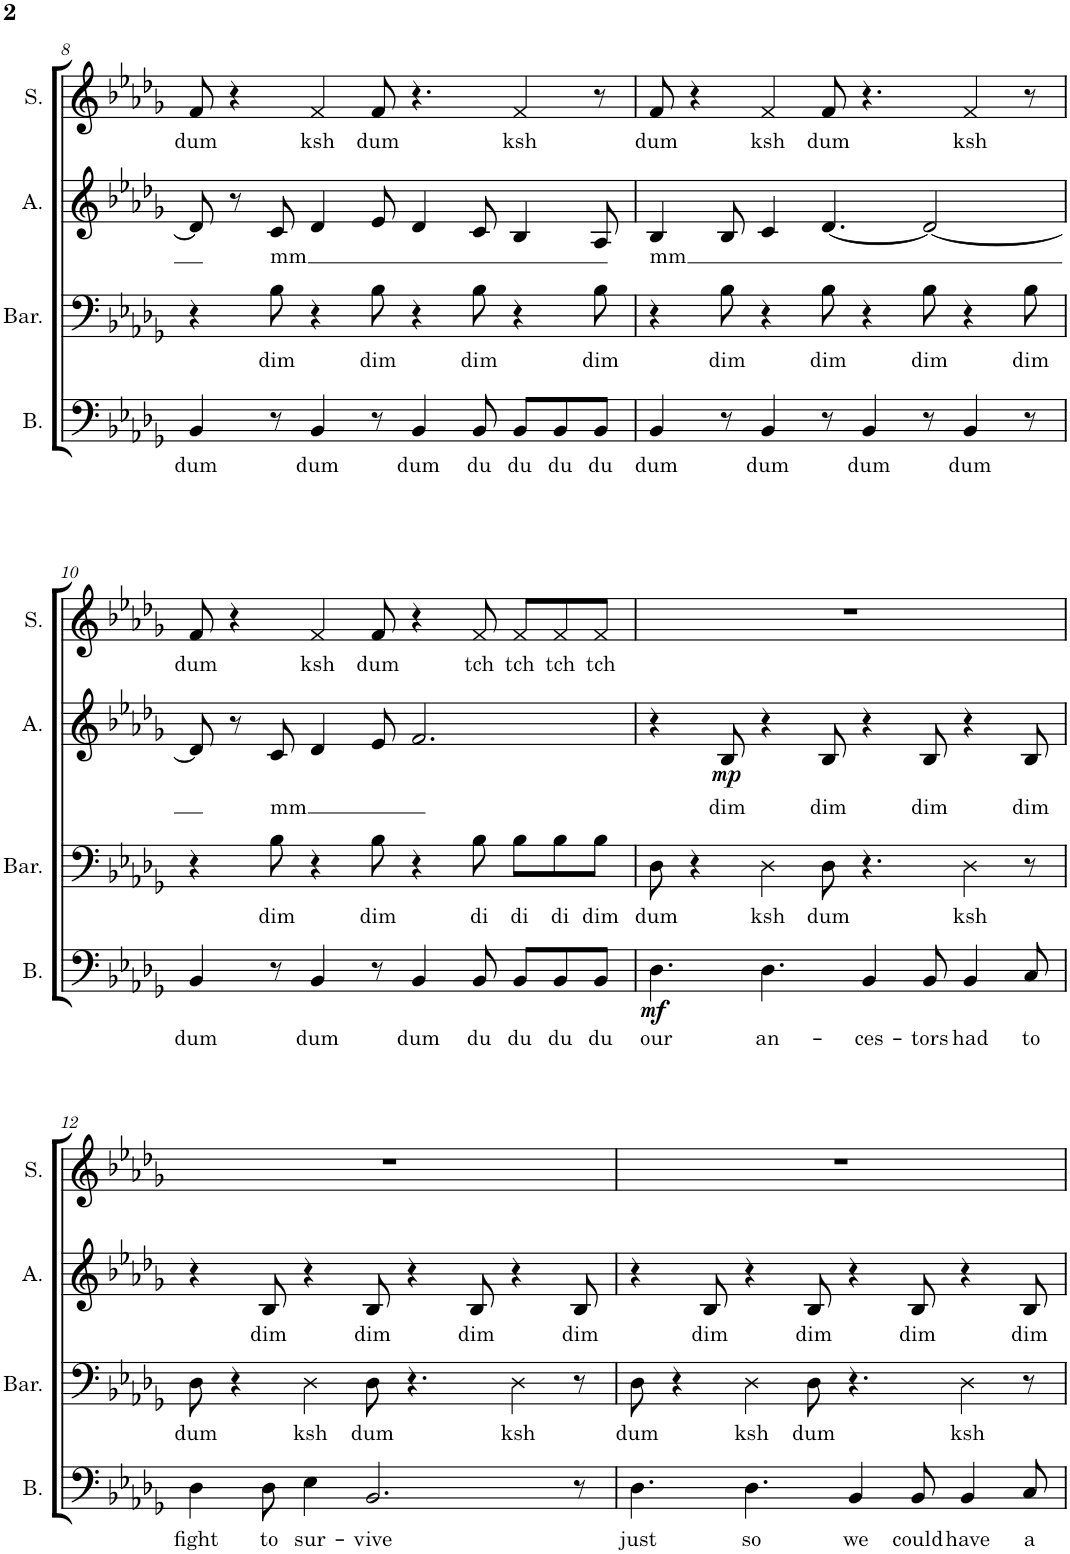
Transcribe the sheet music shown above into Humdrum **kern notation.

**kern	**text	**dynam	**kern	**text	**kern	**text	**dynam	**kern	**text
*part4	*part4	*part4	*part3	*part3	*part2	*part2	*part2	*part1	*part1
*staff4	*staff4	*staff4	*staff3	*staff3	*staff2	*staff2	*staff2	*staff1	*staff1
*I"Bass	*	*	*I"Baritone	*	*I"Alto	*	*	*I"Soprano	*
*I'B.	*	*	*I'Bar.	*	*I'A.	*	*	*I'S.	*
!!LO:PB:g=z
*clefF4	*	*	*clefF4	*	*clefG2	*	*	*clefG2	*
*k[b-e-a-d-g-]	*	*	*k[b-e-a-d-g-]	*	*k[b-e-a-d-g-]	*	*	*k[b-e-a-d-g-]	*
*M12/8	*	*	*M12/8	*	*M12/8	*	*	*M12/8	*
=8	=8	=8	=8	=8	=8	=8	=8	=8	=8
!	!LO:LY:b	!	!	!	!	!	!	!	!LO:LY:b
4BB-/	dum	.	4r	.	8d-/]	.	.	8f/	dum
.	.	.	.	.	8r	.	.	4r	.
!	!	!	!	!LO:LY:b	!	!LO:LY:b	!	!	!
8r	.	.	8B-\	dim	8c/	mm	.	.	.
!	!LO:LY:b	!	!	!	!	!	!	!	!LO:LY:b
4BB-/	dum	.	4r	.	4d-/	.	.	4f/	ksh
!	!	!	!	!LO:LY:b	!	!	!	!	!LO:LY:b
8r	.	.	8B-\	dim	8e-/	.	.	8f/	dum
!	!LO:LY:b	!	!	!	!	!	!	!	!
4BB-/	dum	.	4r	.	4d-/	.	.	4.r	.
!	!LO:LY:b	!	!	!LO:LY:b	!	!	!	!	!
8BB-/	du	.	8B-\	dim	8c/	.	.	.	.
!	!LO:LY:b	!	!	!	!	!	!	!	!LO:LY:b
8BB-/L	du	.	4r	.	4B-/	.	.	4f/	ksh
!	!LO:LY:b	!	!	!	!	!	!	!	!
8BB-/	du	.	.	.	.	.	.	.	.
!	!LO:LY:b	!	!	!LO:LY:b	!	!	!	!	!
8BB-/J	du	.	8B-\	dim	8A-/	.	.	8r	.
=9	=9	=9	=9	=9	=9	=9	=9	=9	=9
!	!LO:LY:b	!	!	!	!	!LO:LY:b	!	!	!LO:LY:b
4BB-/	dum	.	4r	.	4B-/	mm	.	8f/	dum
.	.	.	.	.	.	.	.	4r	.
!	!	!	!	!LO:LY:b	!	!	!	!	!
8r	.	.	8B-\	dim	8B-/	.	.	.	.
!	!LO:LY:b	!	!	!	!	!	!	!	!LO:LY:b
4BB-/	dum	.	4r	.	4c/	.	.	4f/	ksh
!	!	!	!	!LO:LY:b	!	!	!	!	!LO:LY:b
8r	.	.	8B-\	dim	[4.d-/	.	.	8f/	dum
!	!LO:LY:b	!	!	!	!	!	!	!	!
4BB-/	dum	.	4r	.	.	.	.	4.r	.
!	!	!	!	!LO:LY:b	!	!	!	!	!
8r	.	.	8B-\	dim	2d-/_	.	.	.	.
!	!LO:LY:b	!	!	!	!	!	!	!	!LO:LY:b
4BB-/	dum	.	4r	.	.	.	.	4f/	ksh
!	!	!	!	!LO:LY:b	!	!	!	!	!
8r	.	.	8B-\	dim	.	.	.	8r	.
!!LO:LB:g=z
=10	=10	=10	=10	=10	=10	=10	=10	=10	=10
!	!LO:LY:b	!	!	!	!	!	!	!	!LO:LY:b
4BB-/	dum	.	4r	.	8d-/]	.	.	8f/	dum
.	.	.	.	.	8r	.	.	4r	.
!	!	!	!	!LO:LY:b	!	!LO:LY:b	!	!	!
8r	.	.	8B-\	dim	8c/	mm	.	.	.
!	!LO:LY:b	!	!	!	!	!	!	!	!LO:LY:b
4BB-/	dum	.	4r	.	4d-/	.	.	4f/	ksh
!	!	!	!	!LO:LY:b	!	!	!	!	!LO:LY:b
8r	.	.	8B-\	dim	8e-/	.	.	8f/	dum
!	!LO:LY:b	!	!	!	!	!	!	!	!
4BB-/	dum	.	4r	.	2.f/	.	.	4r	.
!	!LO:LY:b	!	!	!LO:LY:b	!	!	!	!	!LO:LY:b
8BB-/	du	.	8B-\	di	.	.	.	8f/	tch
!	!LO:LY:b	!	!	!LO:LY:b	!	!	!	!	!LO:LY:b
8BB-/L	du	.	8B-\L	di	.	.	.	8f/L	tch
!	!LO:LY:b	!	!	!LO:LY:b	!	!	!	!	!LO:LY:b
8BB-/	du	.	8B-\	di	.	.	.	8f/	tch
!	!LO:LY:b	!	!	!LO:LY:b	!	!	!	!	!LO:LY:b
8BB-/J	du	.	8B-\J	dim	.	.	.	8f/J	tch
=11	=11	=11	=11	=11	=11	=11	=11	=11	=11
!	!LO:LY:b	!LO:DY:b	!	!LO:LY:b	!	!	!	!	!
4.D-\	our	mf	8D-\	dum	4r	.	.	1.r	.
.	.	.	4r	.	.	.	.	.	.
!	!	!	!	!	!	!LO:LY:b	!LO:DY:b	!	!
.	.	.	.	.	8B-/	dim	mp	.	.
!	!LO:LY:b	!	!	!LO:LY:b	!	!	!	!	!
4.D-\	an-	.	4D-\	ksh	4r	.	.	.	.
!	!	!	!	!LO:LY:b	!	!LO:LY:b	!	!	!
.	.	.	8D-\	dum	8B-/	dim	.	.	.
!	!LO:LY:b	!	!	!	!	!	!	!	!
4BB-/	-ces-	.	4.r	.	4r	.	.	.	.
!	!LO:LY:b	!	!	!	!	!LO:LY:b	!	!	!
8BB-/	-tors	.	.	.	8B-/	dim	.	.	.
!	!LO:LY:b	!	!	!LO:LY:b	!	!	!	!	!
4BB-/	had	.	4D-\	ksh	4r	.	.	.	.
!	!LO:LY:b	!	!	!	!	!LO:LY:b	!	!	!
8C/	to	.	8r	.	8B-/	dim	.	.	.
!!LO:LB:g=z
=12	=12	=12	=12	=12	=12	=12	=12	=12	=12
!	!LO:LY:b	!	!	!LO:LY:b	!	!	!	!	!
4D-\	fight	.	8D-\	dum	4r	.	.	1.r	.
.	.	.	4r	.	.	.	.	.	.
!	!LO:LY:b	!	!	!	!	!LO:LY:b	!	!	!
8D-\	to	.	.	.	8B-/	dim	.	.	.
!	!LO:LY:b	!	!	!LO:LY:b	!	!	!	!	!
4E-\	sur-	.	4D-\	ksh	4r	.	.	.	.
!	!LO:LY:b	!	!	!LO:LY:b	!	!LO:LY:b	!	!	!
2.BB-/	-vive	.	8D-\	dum	8B-/	dim	.	.	.
.	.	.	4.r	.	4r	.	.	.	.
!	!	!	!	!	!	!LO:LY:b	!	!	!
.	.	.	.	.	8B-/	dim	.	.	.
!	!	!	!	!LO:LY:b	!	!	!	!	!
.	.	.	4D-\	ksh	4r	.	.	.	.
!	!	!	!	!	!	!LO:LY:b	!	!	!
8r	.	.	8r	.	8B-/	dim	.	.	.
=13	=13	=13	=13	=13	=13	=13	=13	=13	=13
!	!LO:LY:b	!	!	!LO:LY:b	!	!	!	!	!
4.D-\	just	.	8D-\	dum	4r	.	.	1.r	.
.	.	.	4r	.	.	.	.	.	.
!	!	!	!	!	!	!LO:LY:b	!	!	!
.	.	.	.	.	8B-/	dim	.	.	.
!	!LO:LY:b	!	!	!LO:LY:b	!	!	!	!	!
4.D-\	so	.	4D-\	ksh	4r	.	.	.	.
!	!	!	!	!LO:LY:b	!	!LO:LY:b	!	!	!
.	.	.	8D-\	dum	8B-/	dim	.	.	.
!	!LO:LY:b	!	!	!	!	!	!	!	!
4BB-/	we	.	4.r	.	4r	.	.	.	.
!	!LO:LY:b	!	!	!	!	!LO:LY:b	!	!	!
8BB-/	could	.	.	.	8B-/	dim	.	.	.
!	!LO:LY:b	!	!	!LO:LY:b	!	!	!	!	!
4BB-/	have	.	4D-\	ksh	4r	.	.	.	.
!	!LO:LY:b	!	!	!	!	!LO:LY:b	!	!	!
8C/	a	.	8r	.	8B-/	dim	.	.	.
=	=	=	=	=	=	=	=	=	=
*-	*-	*-	*-	*-	*-	*-	*-	*-	*-
